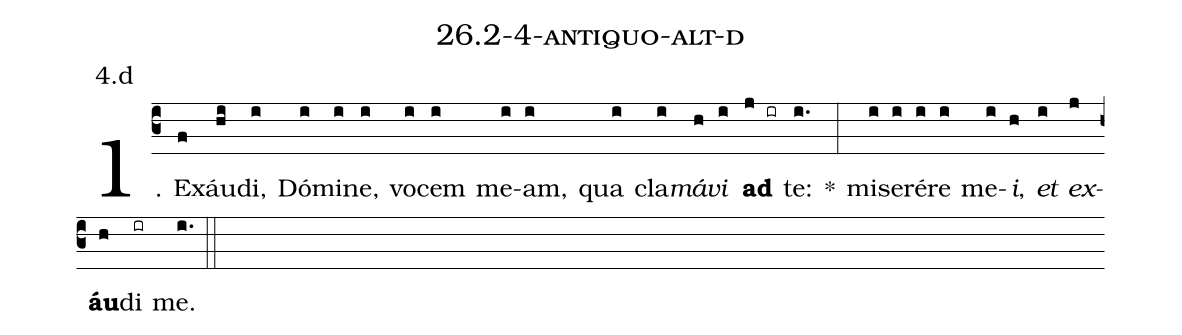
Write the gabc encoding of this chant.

name: 26.2-4-antiquo-alt-d;
annotation: 4.d;
%%
(c3)1. Ex(f)áu(hi)di,(i) Dó(i)mi(i)ne,(i) vo(i)cem(i) me(i)am,(i) qua(i) cla(i)<i>má</i>(h)<i>vi</i>(i) <b>ad</b>(j ir) te:(i.) *(:) mi(i)se(i)ré(i)re(i) me(i)<i>i</i>,(h) <i>et</i>(i) <i>ex</i>(j)<b>áu</b>(h)di(ir) me.(i.) (::)


%E(i) u(h) o(i) u(j) a(h) e.(i.) (::)
